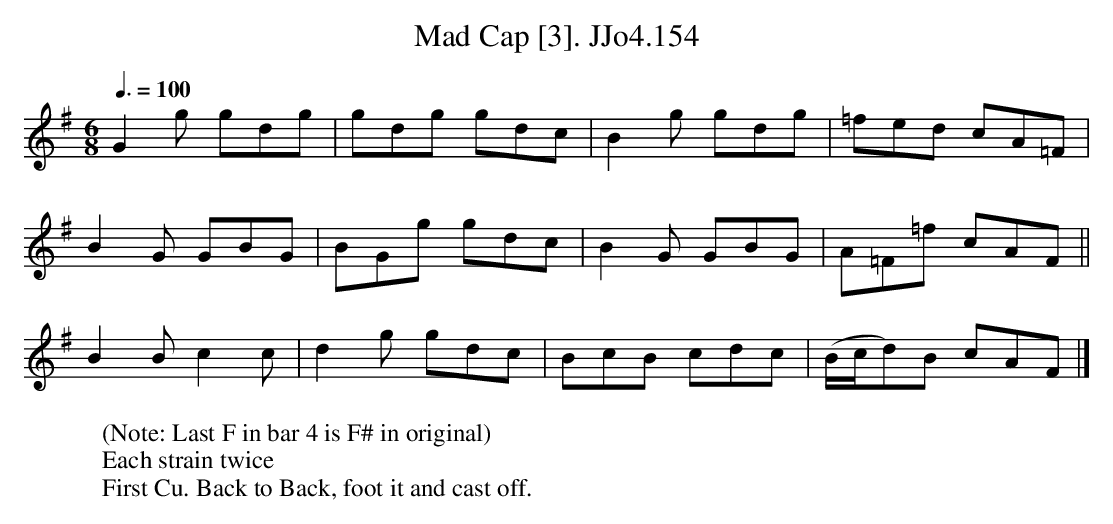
X:1
T:Mad Cap [3]. JJo4.154
M:6/8
Q:3/8=100
L:1/8
K:G
G2g gdg | gdg gdc | B2g gdg | =fed cA=F |
B2G GBG | BGg gdc | B2G GBG | A=F=f cAF ||
B2B c2c | d2g gdc | BcB cdc | (B/c/d)B cAF |]
W:(Note: Last F in bar 4 is F# in original)
W:Each strain twice
W:First Cu. Back to Back, foot it and cast off.
